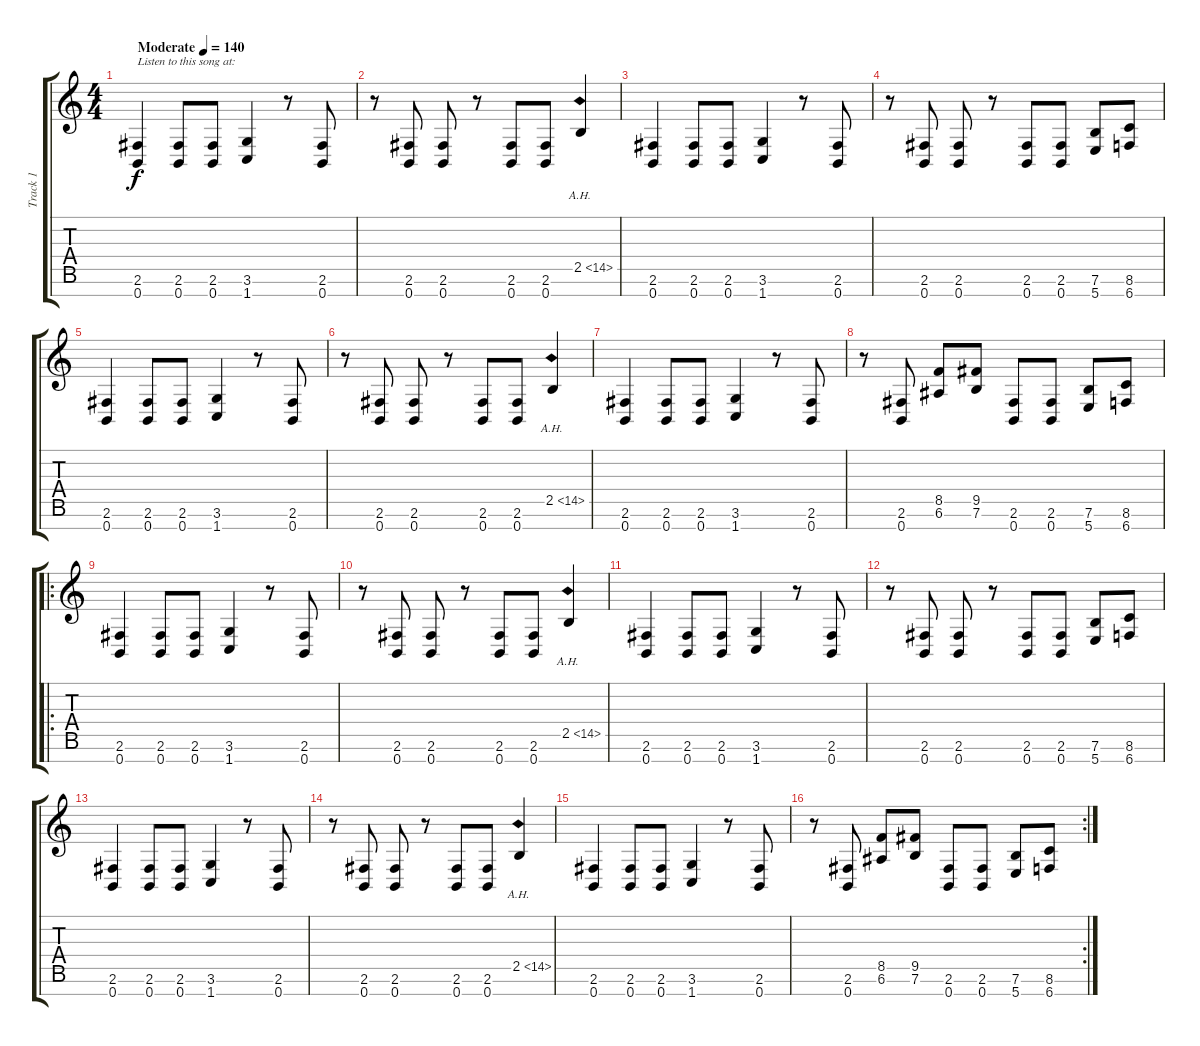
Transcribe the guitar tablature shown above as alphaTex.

\track ("Track 1" "Track 1") {instrument distortionguitar}
\staff {score tabs}
\tuning (E4 B3 G3 D3 A2 E2 B1) {hide}
\ts (4 4)
\tempo (140 "Moderate")
\clef g2
\ks c
(2.6 0.7).4{txt "Listen to this song at:" dy f instrument distortionguitar} (2.6 0.7).8 (2.6 0.7).8 (3.6 1.7).4 r.8 (2.6 0.7).8 |
r.8{txt ""} (2.6 0.7).8 (2.6 0.7).8 r.8 (2.6 0.7).8 (2.6 0.7).8 2.5{ah 12}.4{instrument guitarharmonics} |
(2.6 0.7).4{instrument distortionguitar} (2.6 0.7).8 (2.6 0.7).8 (3.6 1.7).4 r.8 (2.6 0.7).8 |
r.8 (2.6 0.7).8 (2.6 0.7).8 r.8 (2.6 0.7).8 (2.6 0.7).8 (7.6 5.7).8 (8.6 6.7).8 |
(2.6 0.7).4 (2.6 0.7).8 (2.6 0.7).8 (3.6 1.7).4 r.8 (2.6 0.7).8 |
r.8 (2.6 0.7).8 (2.6 0.7).8 r.8 (2.6 0.7).8 (2.6 0.7).8 2.5{ah 12}.4{instrument guitarharmonics} |
(2.6 0.7).4{instrument distortionguitar} (2.6 0.7).8 (2.6 0.7).8 (3.6 1.7).4 r.8 (2.6 0.7).8 |
r.8 (2.6 0.7).8 (8.5 6.6).8 (9.5 7.6).8 (2.6 0.7).8 (2.6 0.7).8 (7.6 5.7).8 (8.6 6.7).8 |
\ro
(2.6 0.7).4 (2.6 0.7).8 (2.6 0.7).8 (3.6 1.7).4 r.8 (2.6 0.7).8 |
r.8 (2.6 0.7).8 (2.6 0.7).8 r.8 (2.6 0.7).8 (2.6 0.7).8 2.5{ah 12}.4{instrument guitarharmonics} |
(2.6 0.7).4{instrument distortionguitar} (2.6 0.7).8 (2.6 0.7).8 (3.6 1.7).4 r.8 (2.6 0.7).8 |
r.8 (2.6 0.7).8 (2.6 0.7).8 r.8 (2.6 0.7).8 (2.6 0.7).8 (7.6 5.7).8 (8.6 6.7).8 |
(2.6 0.7).4 (2.6 0.7).8 (2.6 0.7).8 (3.6 1.7).4 r.8 (2.6 0.7).8 |
r.8 (2.6 0.7).8 (2.6 0.7).8 r.8 (2.6 0.7).8 (2.6 0.7).8 2.5{ah 12}.4{instrument guitarharmonics} |
(2.6 0.7).4{instrument distortionguitar} (2.6 0.7).8 (2.6 0.7).8 (3.6 1.7).4 r.8 (2.6 0.7).8 |
\rc 2
r.8 (2.6 0.7).8 (8.5 6.6).8 (9.5 7.6).8 (2.6 0.7).8 (2.6 0.7).8 (7.6 5.7).8 (8.6 6.7).8
